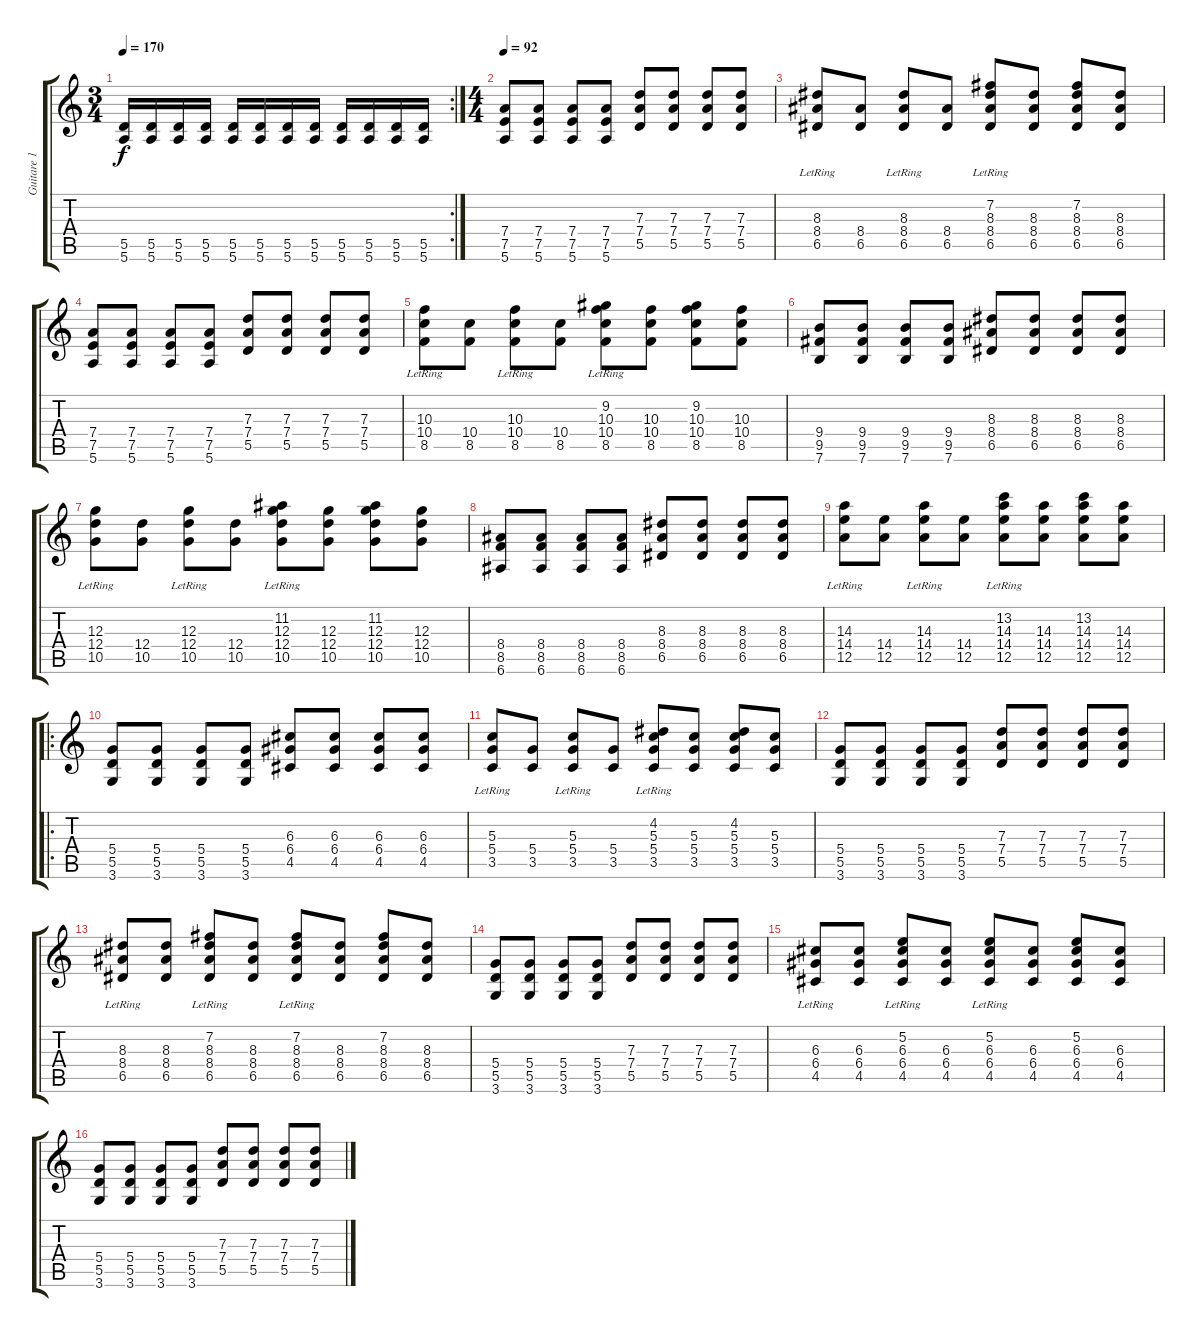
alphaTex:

\track ("Guitare 1" "Guitare 1") {instrument distortionguitar}
\staff {score tabs}
\tuning (E4 B3 G3 D3 A2 E2) {hide}
\rc 2
\ts (3 4)
\tempo 170
\clef g2
\ks c
(5.5 5.6).16{dy f} (5.5 5.6).16 (5.5 5.6).16 (5.5 5.6).16 (5.5 5.6).16 (5.5 5.6).16 (5.5 5.6).16 (5.5 5.6).16 (5.5 5.6).16 (5.5 5.6).16 (5.5 5.6).16 (5.5 5.6).16 |
\ts (4 4)
\tempo 92
(7.4 7.5 5.6).8 (7.4 7.5 5.6).8 (7.4 7.5 5.6).8 (7.4 7.5 5.6).8 (7.3 7.4 5.5).8 (7.3 7.4 5.5).8 (7.3 7.4 5.5).8 (7.3 7.4 5.5).8 |
(8.3{lr} 8.4 6.5).8 (8.4 6.5).8 (8.3{lr} 8.4 6.5).8 (8.4 6.5).8 (7.2{lr} 8.3 8.4 6.5).8 (8.3 8.4 6.5).8 (7.2 8.3 8.4 6.5).8 (8.3 8.4 6.5).8 |
(7.4 7.5 5.6).8 (7.4 7.5 5.6).8 (7.4 7.5 5.6).8 (7.4 7.5 5.6).8 (7.3 7.4 5.5).8 (7.3 7.4 5.5).8 (7.3 7.4 5.5).8 (7.3 7.4 5.5).8 |
(10.3{lr} 10.4 8.5).8 (10.4 8.5).8 (10.3{lr} 10.4 8.5).8 (10.4 8.5).8 (9.2{lr} 10.3 10.4 8.5).8 (10.3 10.4 8.5).8 (9.2 10.3 10.4 8.5).8 (10.3 10.4 8.5).8 |
(9.4 9.5 7.6).8 (9.4 9.5 7.6).8 (9.4 9.5 7.6).8 (9.4 9.5 7.6).8 (8.3 8.4 6.5).8 (8.3 8.4 6.5).8 (8.3 8.4 6.5).8 (8.3 8.4 6.5).8 |
(12.3{lr} 12.4 10.5).8 (12.4 10.5).8 (12.3{lr} 12.4 10.5).8 (12.4 10.5).8 (11.2{lr} 12.3 12.4 10.5).8 (12.3 12.4 10.5).8 (11.2 12.3 12.4 10.5).8 (12.3 12.4 10.5).8 |
(8.4 8.5 6.6).8 (8.4 8.5 6.6).8 (8.4 8.5 6.6).8 (8.4 8.5 6.6).8 (8.3 8.4 6.5).8 (8.3 8.4 6.5).8 (8.3 8.4 6.5).8 (8.3 8.4 6.5).8 |
(14.3{lr} 14.4 12.5).8 (14.4 12.5).8 (14.3{lr} 14.4 12.5).8 (14.4 12.5).8 (13.2{lr} 14.3 14.4 12.5).8 (14.3 14.4 12.5).8 (13.2 14.3 14.4 12.5).8 (14.3 14.4 12.5).8 |
\ro
(5.4 5.5 3.6).8 (5.4 5.5 3.6).8 (5.4 5.5 3.6).8 (5.4 5.5 3.6).8 (6.3 6.4 4.5).8 (6.3 6.4 4.5).8 (6.3 6.4 4.5).8 (6.3 6.4 4.5).8 |
(5.3{lr} 5.4 3.5).8 (5.4 3.5).8 (5.3{lr} 5.4 3.5).8 (5.4 3.5).8 (4.2{lr} 5.3 5.4 3.5).8 (5.3 5.4 3.5).8 (4.2 5.3 5.4 3.5).8 (5.3 5.4 3.5).8 |
(5.4 5.5 3.6).8 (5.4 5.5 3.6).8 (5.4 5.5 3.6).8 (5.4 5.5 3.6).8 (7.3 7.4 5.5).8 (7.3 7.4 5.5).8 (7.3 7.4 5.5).8 (7.3 7.4 5.5).8 |
(8.3{lr} 8.4 6.5).8 (8.3 8.4 6.5).8 (7.2{lr} 8.3{lr} 8.4 6.5).8 (8.3 8.4 6.5).8 (7.2{lr} 8.3 8.4 6.5).8 (8.3 8.4 6.5).8 (7.2 8.3 8.4 6.5).8 (8.3 8.4 6.5).8 |
(5.4 5.5 3.6).8 (5.4 5.5 3.6).8 (5.4 5.5 3.6).8 (5.4 5.5 3.6).8 (7.3 7.4 5.5).8 (7.3 7.4 5.5).8 (7.3 7.4 5.5).8 (7.3 7.4 5.5).8 |
(6.3{lr} 6.4 4.5).8 (6.3 6.4 4.5).8 (5.2{lr} 6.3{lr} 6.4 4.5).8 (6.3 6.4 4.5).8 (5.2{lr} 6.3 6.4 4.5).8 (6.3 6.4 4.5).8 (5.2 6.3 6.4 4.5).8 (6.3 6.4 4.5).8 |
(5.4 5.5 3.6).8 (5.4 5.5 3.6).8 (5.4 5.5 3.6).8 (5.4 5.5 3.6).8 (7.3 7.4 5.5).8 (7.3 7.4 5.5).8 (7.3 7.4 5.5).8 (7.3 7.4 5.5).8
